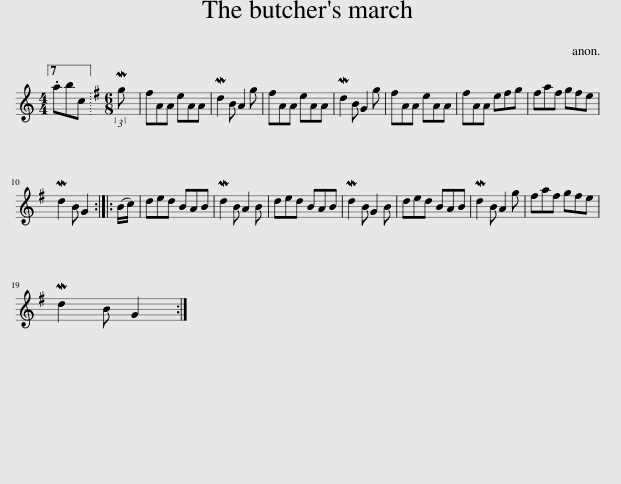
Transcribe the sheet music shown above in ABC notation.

X:1
L:1/8
M:4/4
I:linebreak $
K:C
V:1 treble
V:1
 .abc ||[K:G][M:6/8] (3:2:1Mg x/12 | fAA eAA | Md2 B A2 g | fAA eAA | %5
 Md2 B G2 g | fAA eAA | fAA efg | faf gfe |$ Md2 B G2 :: %10
 (B/c/) | ded BAB | Md2 B A2 B | ded BAB | Md2 B G2 B | %15
 ded BAB | Md2 B A2 g | faf gfe |$ Md2 B G2 :| %19
